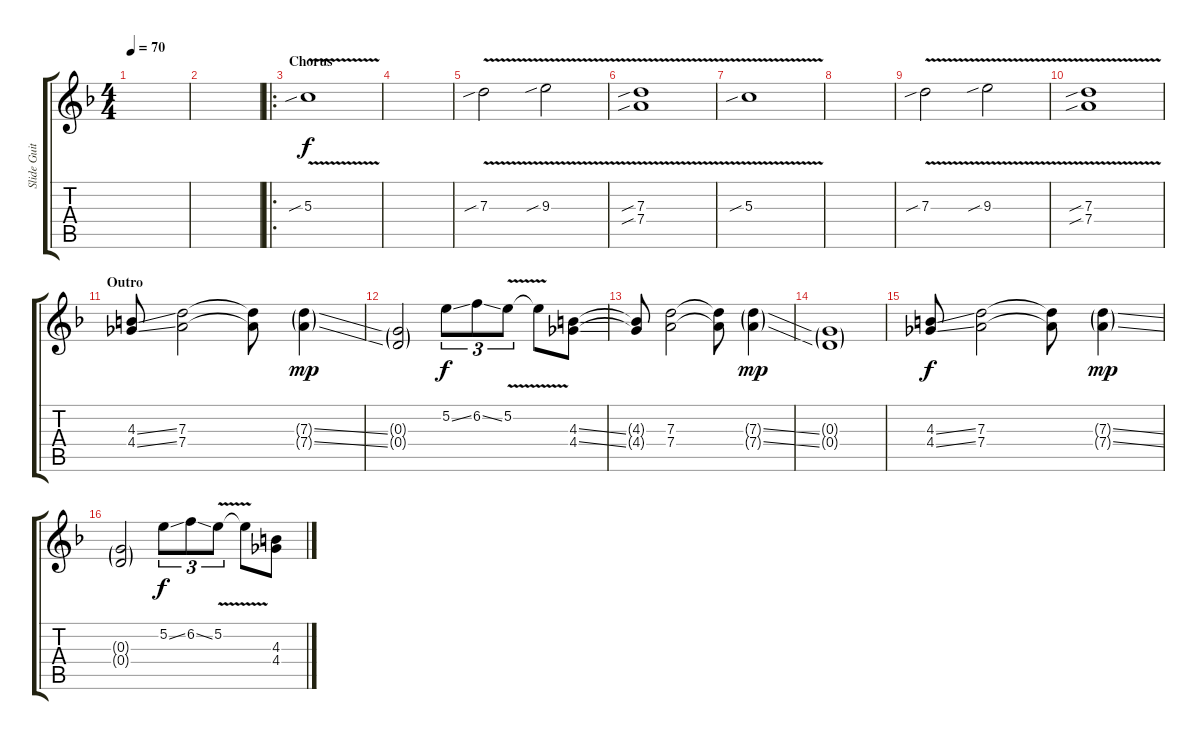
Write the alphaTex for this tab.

\track ("Slide Guitar" "Slide Guit") {instrument overdrivenguitar}
\staff {score tabs}
\tuning (E4 B3 G3 D3 A2 E2) {hide}
\ts (4 4)
\tempo 70
\clef g2
\ks f
|
|
\ro
\section ("" "Chorus")
5.3{v sib}.1 |
|
7.3{v sib}.2 9.3{v sib}.2 |
(7.3{v sib} 7.4{v sib}).1 |
5.3{v sib}.1 |
|
7.3{v sib}.2 9.3{v sib}.2 |
(7.3{v sib} 7.4{v sib}).1 |
\section ("" "Outro")
(4.3{ss} 4.4{ss}).8 (7.3 7.4).2 (7.3{t} 7.4{t}).8 (7.3{ss g} 7.4{ss g}).4{dy mp} |
(0.3{g} 0.4{g}).2 5.2{ss}.8{tu (3 2) dy f} 6.2{ss}.8{tu (3 2)} 5.2{v}.8{tu (3 2)} 5.2{t}.8 (4.3{ss} 4.4{ss}).8 |
(4.3{t} 4.4{t}).8 (7.3 7.4).2 (7.3{t} 7.4{t}).8 (7.3{ss g} 7.4{ss g}).4{dy mp} |
(0.3{g} 0.4{g}).1 |
(4.3{ss} 4.4{ss}).8{dy f} (7.3 7.4).2 (7.3{t} 7.4{t}).8 (7.3{ss g} 7.4{ss g}).4{dy mp} |
(0.3{g} 0.4{g}).2 5.2{ss}.8{tu (3 2) dy f} 6.2{ss}.8{tu (3 2)} 5.2{v}.8{tu (3 2)} 5.2{t}.8 (4.3{ss} 4.4{ss}).8
